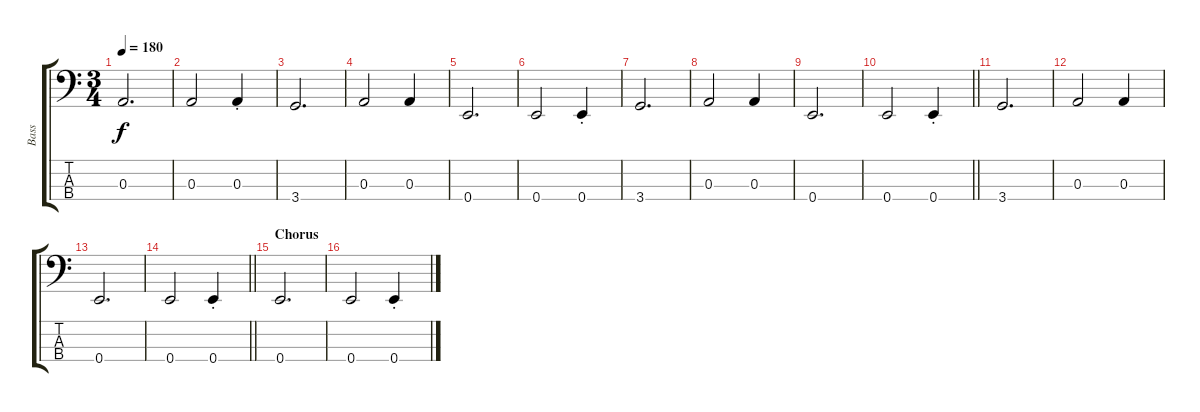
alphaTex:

\track ("Bass" "Bass") {instrument electricbassfinger}
\staff {score tabs}
\tuning (G2 D2 A1 E1) {hide}
\ts (3 4)
\tempo 180
\clef f4
\ks c
0.3.2{d dy f} |
0.3.2 0.3{st}.4 |
3.4.2{d} |
0.3.2 0.3.4 |
0.4.2{d} |
0.4.2 0.4{st}.4 |
3.4.2{d} |
0.3.2 0.3.4 |
0.4.2{d} |
\barLineRight lightlight
0.4.2 0.4{st}.4 |
3.4.2{d} |
0.3.2 0.3.4 |
0.4.2{d} |
\barLineRight lightlight
0.4.2 0.4{st}.4 |
\section ("" "Chorus")
0.4.2{d} |
0.4.2 0.4{st}.4
